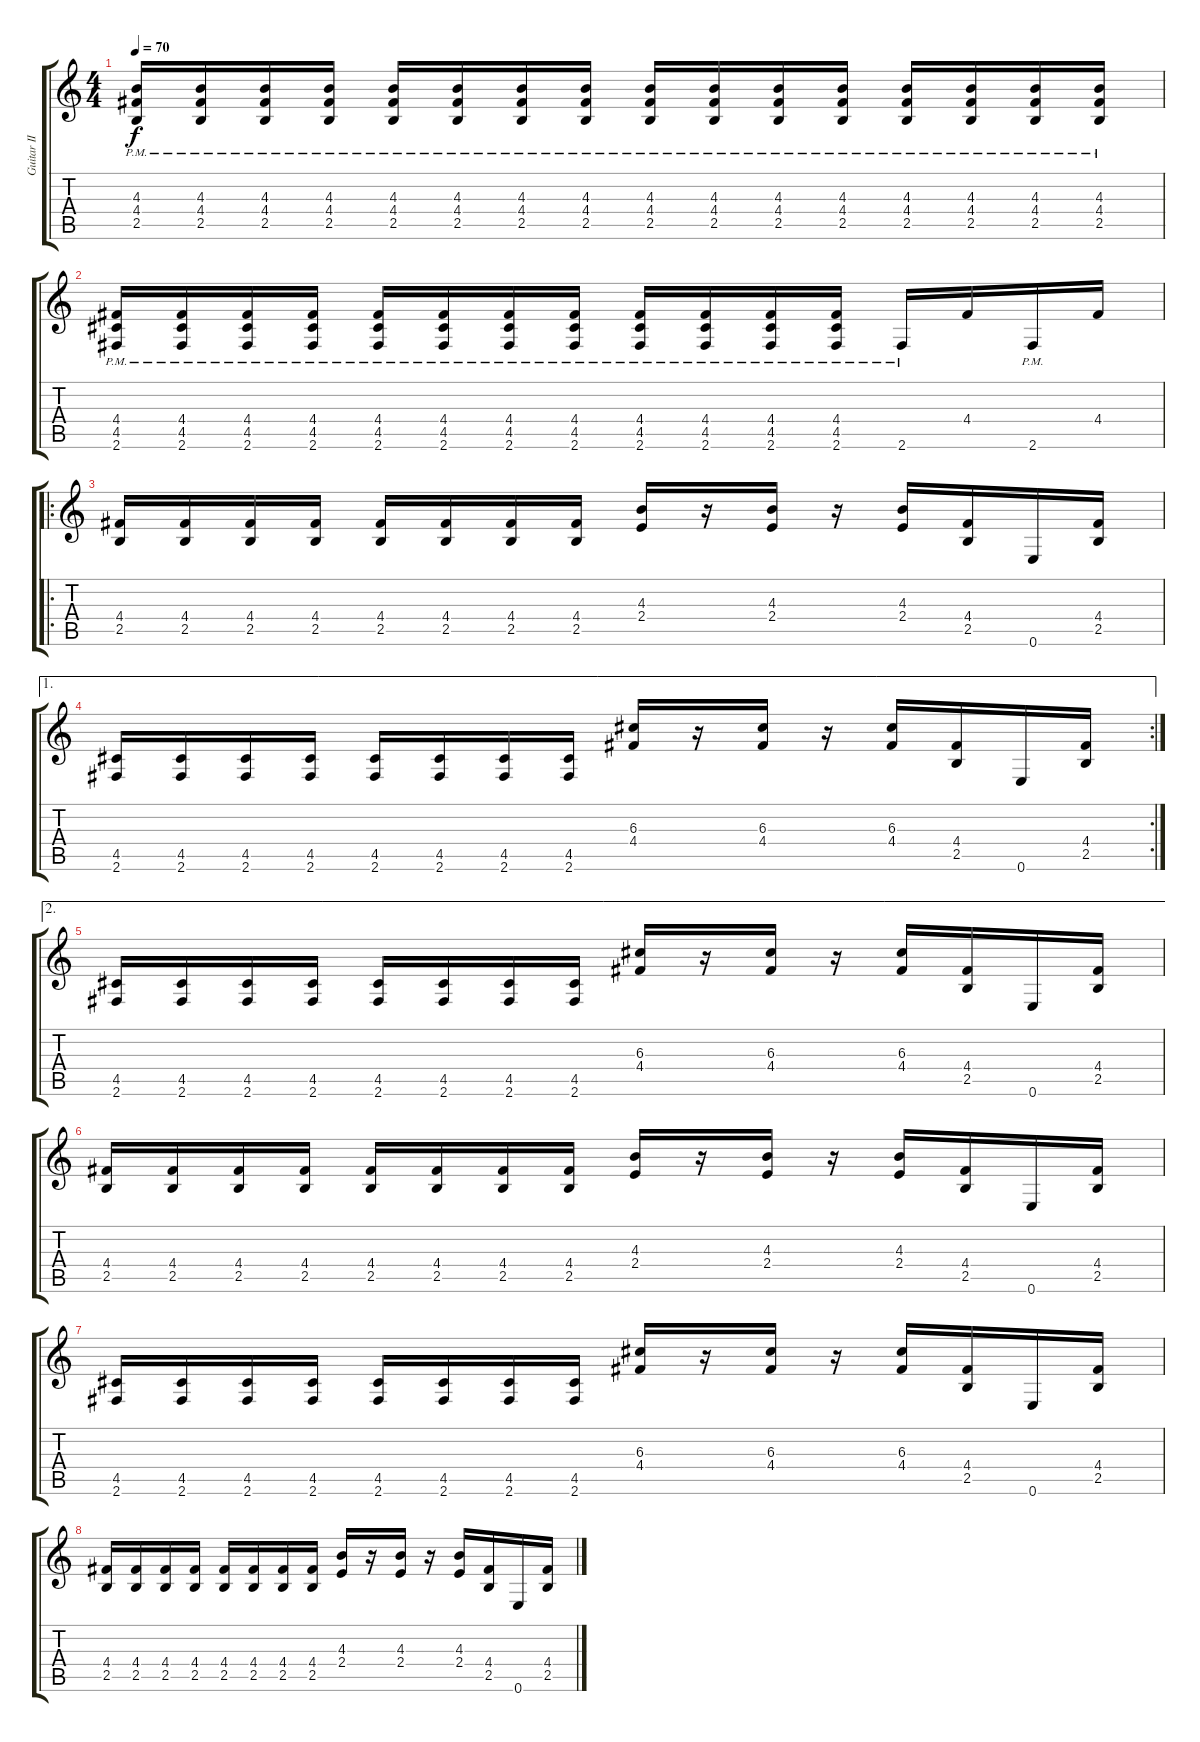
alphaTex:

\track ("Guitar II" "Guitar II") {instrument distortionguitar}
\staff {score tabs}
\tuning (E4 B3 G3 D3 A2 E2) {hide}
\ts (4 4)
\tempo 70
\clef g2
\ks c
(4.3{pm} 4.4{pm} 2.5{pm}).16{dy f} (4.3{pm} 4.4{pm} 2.5{pm}).16 (4.3{pm} 4.4{pm} 2.5{pm}).16 (4.3{pm} 4.4{pm} 2.5{pm}).16 (4.3{pm} 4.4{pm} 2.5{pm}).16 (4.3{pm} 4.4{pm} 2.5{pm}).16 (4.3{pm} 4.4{pm} 2.5{pm}).16 (4.3{pm} 4.4{pm} 2.5{pm}).16 (4.3{pm} 4.4{pm} 2.5{pm}).16 (4.3{pm} 4.4{pm} 2.5{pm}).16 (4.3{pm} 4.4{pm} 2.5{pm}).16 (4.3{pm} 4.4{pm} 2.5{pm}).16 (4.3{pm} 4.4{pm} 2.5{pm}).16 (4.3{pm} 4.4{pm} 2.5{pm}).16 (4.3{pm} 4.4{pm} 2.5{pm}).16 (4.3{pm} 4.4{pm} 2.5{pm}).16 |
(4.4{pm} 4.5{pm} 2.6{pm}).16 (4.4{pm} 4.5{pm} 2.6{pm}).16 (4.4{pm} 4.5{pm} 2.6{pm}).16 (4.4{pm} 4.5{pm} 2.6{pm}).16 (4.4{pm} 4.5{pm} 2.6{pm}).16 (4.4{pm} 4.5{pm} 2.6{pm}).16 (4.4{pm} 4.5{pm} 2.6{pm}).16 (4.4{pm} 4.5{pm} 2.6{pm}).16 (4.4{pm} 4.5{pm} 2.6{pm}).16 (4.4{pm} 4.5{pm} 2.6{pm}).16 (4.4{pm} 4.5{pm} 2.6{pm}).16 (4.4{pm} 4.5{pm} 2.6{pm}).16 2.6{pm}.16 4.4.16 2.6{pm}.16 4.4.16 |
\ro
(4.4 2.5).16 (4.4 2.5).16 (4.4 2.5).16 (4.4 2.5).16 (4.4 2.5).16 (4.4 2.5).16 (4.4 2.5).16 (4.4 2.5).16 (4.3 2.4).16 r.16 (4.3 2.4).16 r.16 (4.3 2.4).16 (4.4 2.5).16 0.6.16 (4.4 2.5).16 |
\ae 1
\rc 2
(4.5 2.6).16 (4.5 2.6).16 (4.5 2.6).16 (4.5 2.6).16 (4.5 2.6).16 (4.5 2.6).16 (4.5 2.6).16 (4.5 2.6).16 (6.3 4.4).16 r.16 (6.3 4.4).16 r.16 (6.3 4.4).16 (4.4 2.5).16 0.6.16 (4.4 2.5).16 |
\ae 2
(4.5 2.6).16 (4.5 2.6).16 (4.5 2.6).16 (4.5 2.6).16 (4.5 2.6).16 (4.5 2.6).16 (4.5 2.6).16 (4.5 2.6).16 (6.3 4.4).16 r.16 (6.3 4.4).16 r.16 (6.3 4.4).16 (4.4 2.5).16 0.6.16 (4.4 2.5).16 |
(4.4 2.5).16{balance 8} (4.4 2.5).16 (4.4 2.5).16 (4.4 2.5).16 (4.4 2.5).16 (4.4 2.5).16 (4.4 2.5).16 (4.4 2.5).16 (4.3 2.4).16 r.16 (4.3 2.4).16 r.16 (4.3 2.4).16 (4.4 2.5).16 0.6.16 (4.4 2.5).16 |
(4.5 2.6).16 (4.5 2.6).16 (4.5 2.6).16 (4.5 2.6).16 (4.5 2.6).16 (4.5 2.6).16 (4.5 2.6).16 (4.5 2.6).16 (6.3 4.4).16 r.16 (6.3 4.4).16 r.16 (6.3 4.4).16 (4.4 2.5).16 0.6.16 (4.4 2.5).16 |
(4.4 2.5).16 (4.4 2.5).16 (4.4 2.5).16 (4.4 2.5).16 (4.4 2.5).16 (4.4 2.5).16 (4.4 2.5).16 (4.4 2.5).16 (4.3 2.4).16 r.16 (4.3 2.4).16 r.16 (4.3 2.4).16 (4.4 2.5).16 0.6.16 (4.4 2.5).16
